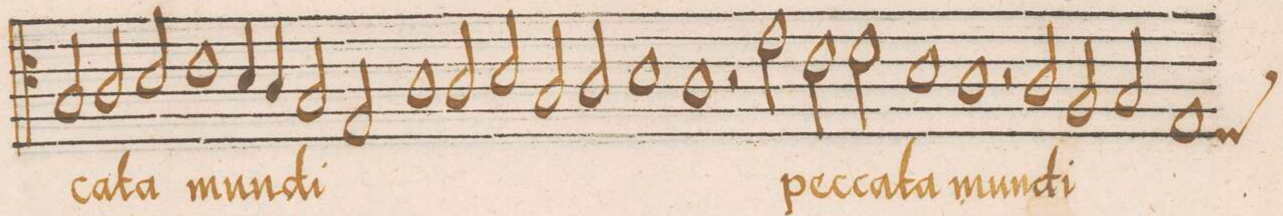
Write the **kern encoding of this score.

**kern	**text
*I"TENOR	*
*clefC4	*
*k[]	*
*met(c|)	*
*M2/1	*
2G/	-ca-
2A/	-ta
=49	=49
2B/	.
1c	mun-
4B/	.
4A/	.
=50	=50
2G/	-di
2E/	.
1A	.
=51	=51
2A/	.
2B/	.
2G/	.
2A/	.
=52	=52
1B	.
1A	.
=53	=53
2r	.
2e\	pec-
2c\	-ca-
2d\	-ta
=54	=54
1B	mun-
1A	-di
=55	=55
2r	.
2A/	.
2F/	.
2G/	.
=56	=56
*custos:F	*
1E	.
*-	*-
